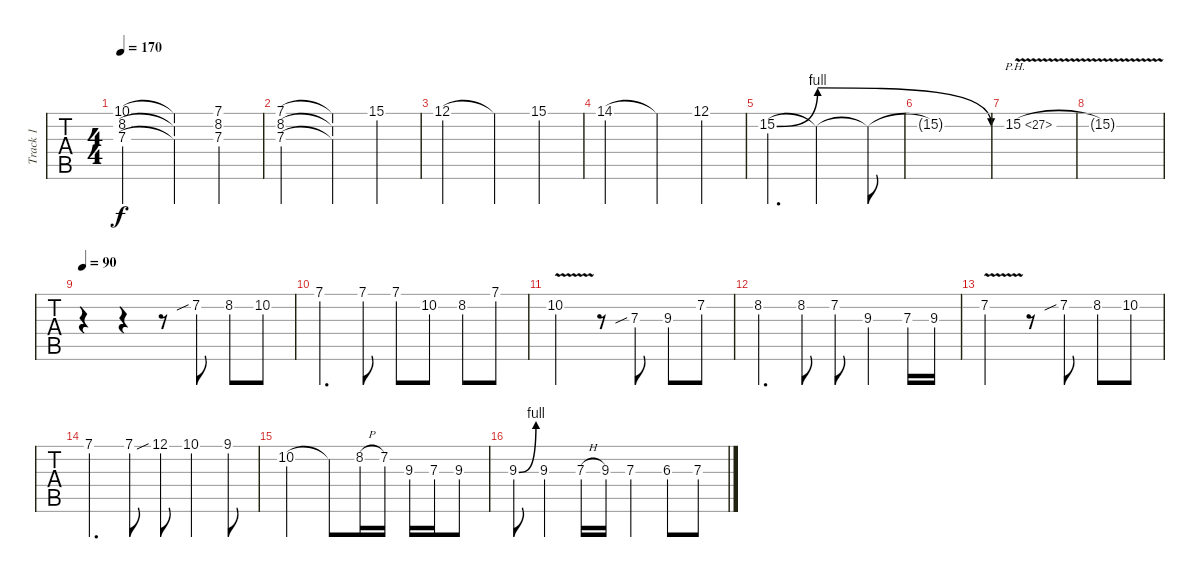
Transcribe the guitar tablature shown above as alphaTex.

\track ("Track 1" "Track 1") {instrument distortionguitar}
\staff {tabs}
\tuning (E4 B3 G3 D3 A2 E2) {hide}
\ts (4 4)
\tempo 170
\clef g2
\ks c
(10.1 8.2 7.3).2{dy f} (10.1{t} 8.2{t} 7.3{t}).4 (7.1 8.2 7.3).4 |
(7.1 8.2 7.3).2 (7.1{t} 8.2{t} 7.3{t}).4 15.1.4 |
12.1.2 12.1{t}.4 15.1.4 |
14.1.2 14.1{t}.4 12.1.4 |
15.2{be (bend 0 0 60 4)}.4{d} 15.2{be (release 0 4 60 0) t}.2 15.2{t}.8 |
15.2{t}.1 |
15.2{ph 12 v}.1 |
15.2{t}.1 |
\tempo 90
r.4 r.4 r.8 7.2{sib}.8 8.2.8 10.2.8 |
7.1.4{d} 7.1.8 7.1.8 10.2.8 8.2.8 7.1.8 |
10.2{v}.2 r.8 7.3{sib}.8 9.3.8 7.2.8 |
8.2.4{d} 8.2.8 7.2.8 9.3.4 7.3.16 9.3.16 |
7.2{v}.2 r.8 7.2{sib}.8 8.2.8 10.2.8 |
7.1.4{d} 7.1.8 12.1{sib}.8 10.1.4 9.1.8 |
10.2.2 10.2{t}.8 8.2{h}.16 7.2.16 9.3.16 7.3.16 9.3.8 |
9.3{be (bend 0 0 60 4)}.8 9.3.4 7.3{h}.16 9.3.16 7.3.4 6.3.8 7.3.8
